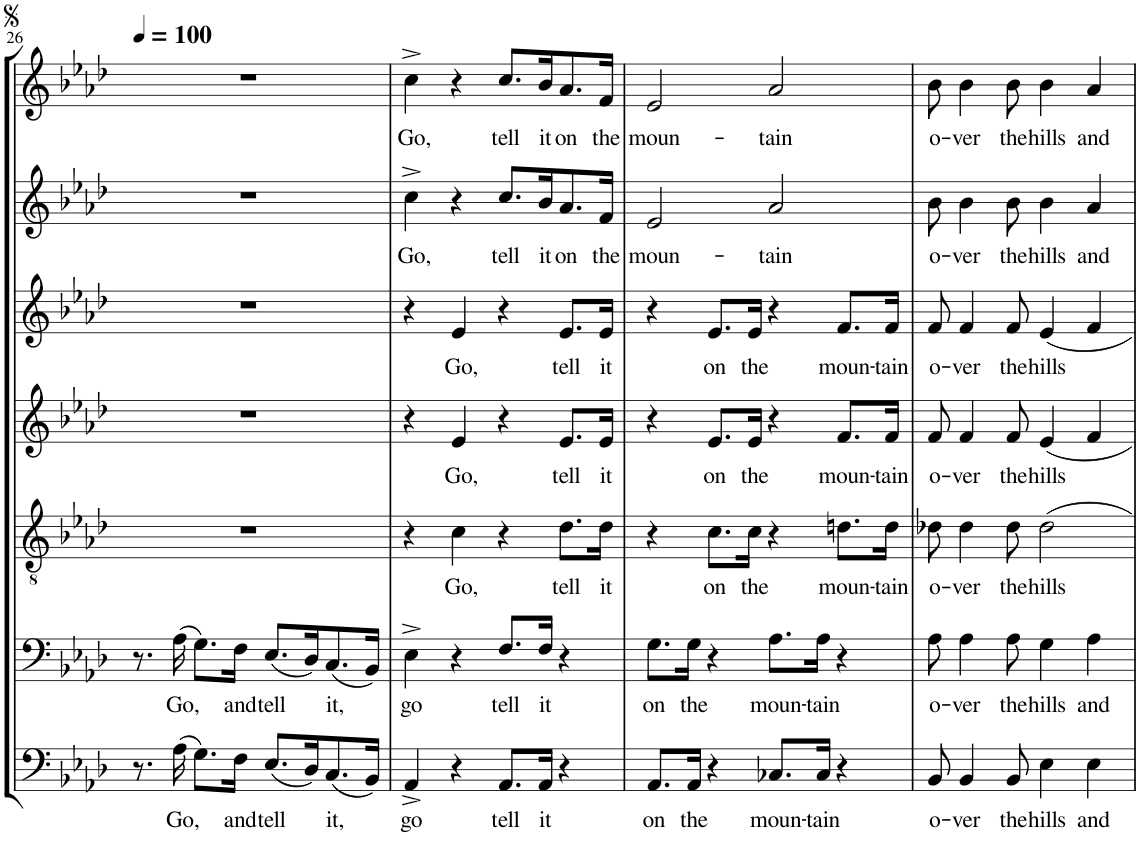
**kern	**text	**kern	**text	**kern	**text	**kern	**text	**kern	**text	**kern	**text	**kern	**text
*part7	*part7	*part6	*part6	*part5	*part5	*part4	*part4	*part3	*part3	*part2	*part2	*part1	*part1
*staff7	*staff7	*staff6	*staff6	*staff5	*staff5	*staff4	*staff4	*staff3	*staff3	*staff2	*staff2	*staff1	*staff1
*I"Bassi II	*	*I"Bassi I	*	*I"Tenori	*	*I"Contralti II	*	*I"Contralti I	*	*I"Soprani II	*	*I"Soprani I	*
!!LO:PB:g=z
*clefF4	*	*clefF4	*	*clefGv2	*	*clefG2	*	*clefG2	*	*clefG2	*	*clefG2	*
*	*	*	*	*	*	*	*	*	*	*Trd1c2	*	*Trd1c2	*
*k[b-e-a-d-]	*	*k[b-e-a-d-]	*	*k[b-e-a-d-]	*	*k[b-e-a-d-]	*	*k[b-e-a-d-]	*	*k[b-e-a-d-]	*	*k[b-e-a-d-]	*
*A-:	*	*A-:	*	*A-:	*	*A-:	*	*A-:	*	*A-:	*	*A-:	*
*M4/4	*	*M4/4	*	*M4/4	*	*M4/4	*	*M4/4	*	*M4/4	*	*M4/4	*
*MM100	*	*MM100	*	*MM100	*	*MM100	*	*MM100	*	*MM100	*	*MM100	*
=26	=26	=26	=26	=26	=26	=26	=26	=26	=26	=26	=26	=26	=26
8.r	.	8.r	.	1r	.	1r	.	1r	.	1r	.	1r	.
!	!LO:LY:b	!	!LO:LY:b	!	!	!	!	!	!	!	!	!	!
(16A-\	Go,	(16A-\	Go,	.	.	.	.	.	.	.	.	.	.
8.G\L)	.	8.G\L)	.	.	.	.	.	.	.	.	.	.	.
!	!LO:LY:b	!	!LO:LY:b	!	!	!	!	!	!	!	!	!	!
16F\Jk	and	16F\Jk	and	.	.	.	.	.	.	.	.	.	.
!	!LO:LY:b	!	!LO:LY:b	!	!	!	!	!	!	!	!	!	!
(8.E-/L	tell	(8.E-/L	tell	.	.	.	.	.	.	.	.	.	.
16D-/K)	.	16D-/K)	.	.	.	.	.	.	.	.	.	.	.
!	!LO:LY:b	!	!LO:LY:b	!	!	!	!	!	!	!	!	!	!
(8.C/	it,	(8.C/	it,	.	.	.	.	.	.	.	.	.	.
16BB-/Jk)	.	16BB-/Jk)	.	.	.	.	.	.	.	.	.	.	.
=27	=27	=27	=27	=27	=27	=27	=27	=27	=27	=27	=27	=27	=27
!	!LO:LY:b	!	!LO:LY:b	!	!	!	!	!	!	!	!LO:LY:b	!	!LO:LY:b
4AA-^/	go	4E-^\	go	4r	.	4r	.	4r	.	4cc^\	Go,	4cc^\	Go,
!	!	!	!	!	!LO:LY:b	!	!LO:LY:b	!	!LO:LY:b	!	!	!	!
4r	.	4r	.	4c\	Go,	4e-/	Go,	4e-/	Go,	4r	.	4r	.
!	!LO:LY:b	!	!LO:LY:b	!	!	!	!	!	!	!	!LO:LY:b	!	!LO:LY:b
8.AA-/L	tell	8.F/L	tell	4r	.	4r	.	4r	.	8.cc/L	tell	8.cc/L	tell
!	!LO:LY:b	!	!LO:LY:b	!	!	!	!	!	!	!	!LO:LY:b	!	!LO:LY:b
16AA-/Jk	it	16F/Jk	it	.	.	.	.	.	.	16b-/K	it	16b-/K	it
!	!	!	!	!	!LO:LY:b	!	!LO:LY:b	!	!LO:LY:b	!	!LO:LY:b	!	!LO:LY:b
4r	.	4r	.	8.d-\L	tell	8.e-/L	tell	8.e-/L	tell	8.a-/	on	8.a-/	on
!	!	!	!	!	!LO:LY:b	!	!LO:LY:b	!	!LO:LY:b	!	!LO:LY:b	!	!LO:LY:b
.	.	.	.	16d-\Jk	it	16e-/Jk	it	16e-/Jk	it	16f/Jk	the	16f/Jk	the
=28	=28	=28	=28	=28	=28	=28	=28	=28	=28	=28	=28	=28	=28
!	!LO:LY:b	!	!LO:LY:b	!	!	!	!	!	!	!	!LO:LY:b	!	!LO:LY:b
8.AA-/L	on	8.G\L	on	4r	.	4r	.	4r	.	2e-/	moun-	2e-/	moun-
!	!LO:LY:b	!	!LO:LY:b	!	!	!	!	!	!	!	!	!	!
16AA-/Jk	the	16G\Jk	the	.	.	.	.	.	.	.	.	.	.
!	!	!	!	!	!LO:LY:b	!	!LO:LY:b	!	!LO:LY:b	!	!	!	!
4r	.	4r	.	8.c\L	on	8.e-/L	on	8.e-/L	on	.	.	.	.
!	!	!	!	!	!LO:LY:b	!	!LO:LY:b	!	!LO:LY:b	!	!	!	!
.	.	.	.	16c\Jk	the	16e-/Jk	the	16e-/Jk	the	.	.	.	.
!	!LO:LY:b	!	!LO:LY:b	!	!	!	!	!	!	!	!LO:LY:b	!	!LO:LY:b
8.C-X/L	moun-	8.A-\L	moun-	4r	.	4r	.	4r	.	2a-/	-tain	2a-/	-tain
!	!LO:LY:b	!	!LO:LY:b	!	!	!	!	!	!	!	!	!	!
16C-/Jk	-tain	16A-\Jk	-tain	.	.	.	.	.	.	.	.	.	.
!	!	!	!	!	!LO:LY:b	!	!LO:LY:b	!	!LO:LY:b	!	!	!	!
4r	.	4r	.	8.dn\L	moun-	8.f/L	moun-	8.f/L	moun-	.	.	.	.
!	!	!	!	!	!LO:LY:b	!	!LO:LY:b	!	!LO:LY:b	!	!	!	!
.	.	.	.	16d\Jk	-tain	16f/Jk	-tain	16f/Jk	-tain	.	.	.	.
=29	=29	=29	=29	=29	=29	=29	=29	=29	=29	=29	=29	=29	=29
!	!LO:LY:b	!	!LO:LY:b	!	!LO:LY:b	!	!LO:LY:b	!	!LO:LY:b	!	!LO:LY:b	!	!LO:LY:b
8BB-/	o-	8A-\	o-	8d-X\	o-	8f/	o-	8f/	o-	8b-\	o-	8b-\	o-
!	!LO:LY:b	!	!LO:LY:b	!	!LO:LY:b	!	!LO:LY:b	!	!LO:LY:b	!	!LO:LY:b	!	!LO:LY:b
4BB-/	-ver	4A-\	-ver	4d-\	-ver	4f/	-ver	4f/	-ver	4b-\	-ver	4b-\	-ver
!	!LO:LY:b	!	!LO:LY:b	!	!LO:LY:b	!	!LO:LY:b	!	!LO:LY:b	!	!LO:LY:b	!	!LO:LY:b
8BB-/	the	8A-\	the	8d-\	the	8f/	the	8f/	the	8b-\	the	8b-\	the
!	!LO:LY:b	!	!LO:LY:b	!	!LO:LY:b	!	!LO:LY:b	!	!LO:LY:b	!	!LO:LY:b	!	!LO:LY:b
4E-\	hills	4G\	hills	2d-\	hills	4e-/	hills	4e-/	hills	4b-\	hills	4b-\	hills
!	!LO:LY:b	!	!LO:LY:b	!	!	!	!	!	!	!	!LO:LY:b	!	!LO:LY:b
4E-\	and	4A-\	and	.	.	4f/	.	4f/	.	4a-/	and	4a-/	and
=	=	=	=	=	=	=	=	=	=	=	=	=	=
*-	*-	*-	*-	*-	*-	*-	*-	*-	*-	*-	*-	*-	*-
